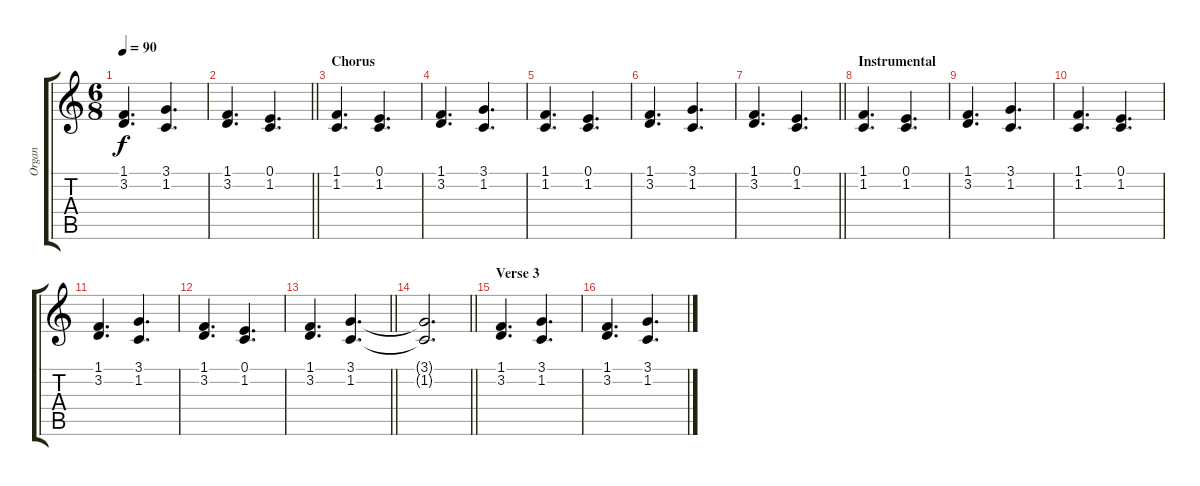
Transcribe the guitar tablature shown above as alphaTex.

\track ("Organ" "Organ") {instrument percussiveorgan}
\staff {score tabs}
\tuning (E4 B3 G3 D3 A2 E2) {hide}
\ts (6 8)
\tempo 90
\clef g2
\ks c
(1.1 3.2).4{d dy f} (3.1 1.2).4{d} |
\barLineRight lightlight
(1.1 3.2).4{d} (0.1 1.2).4{d} |
\section ("" "Chorus")
(1.1 1.2).4{d} (0.1 1.2).4{d} |
(1.1 3.2).4{d} (3.1 1.2).4{d} |
(1.1 1.2).4{d} (0.1 1.2).4{d} |
(1.1 3.2).4{d} (3.1 1.2).4{d} |
\barLineRight lightlight
(1.1 3.2).4{d} (0.1 1.2).4{d} |
\section ("" "Instrumental")
(1.1 1.2).4{d} (0.1 1.2).4{d} |
(1.1 3.2).4{d} (3.1 1.2).4{d} |
(1.1 1.2).4{d} (0.1 1.2).4{d} |
(1.1 3.2).4{d} (3.1 1.2).4{d} |
(1.1 3.2).4{d} (0.1 1.2).4{d} |
\barLineRight lightlight
(1.1 3.2).4{d} (3.1 1.2).4{d} |
\barLineRight lightlight
(3.1{t} 1.2{t}).2{d} |
\section ("" "Verse 3")
(1.1 3.2).4{d} (3.1 1.2).4{d} |
(1.1 3.2).4{d} (3.1 1.2).4{d}
